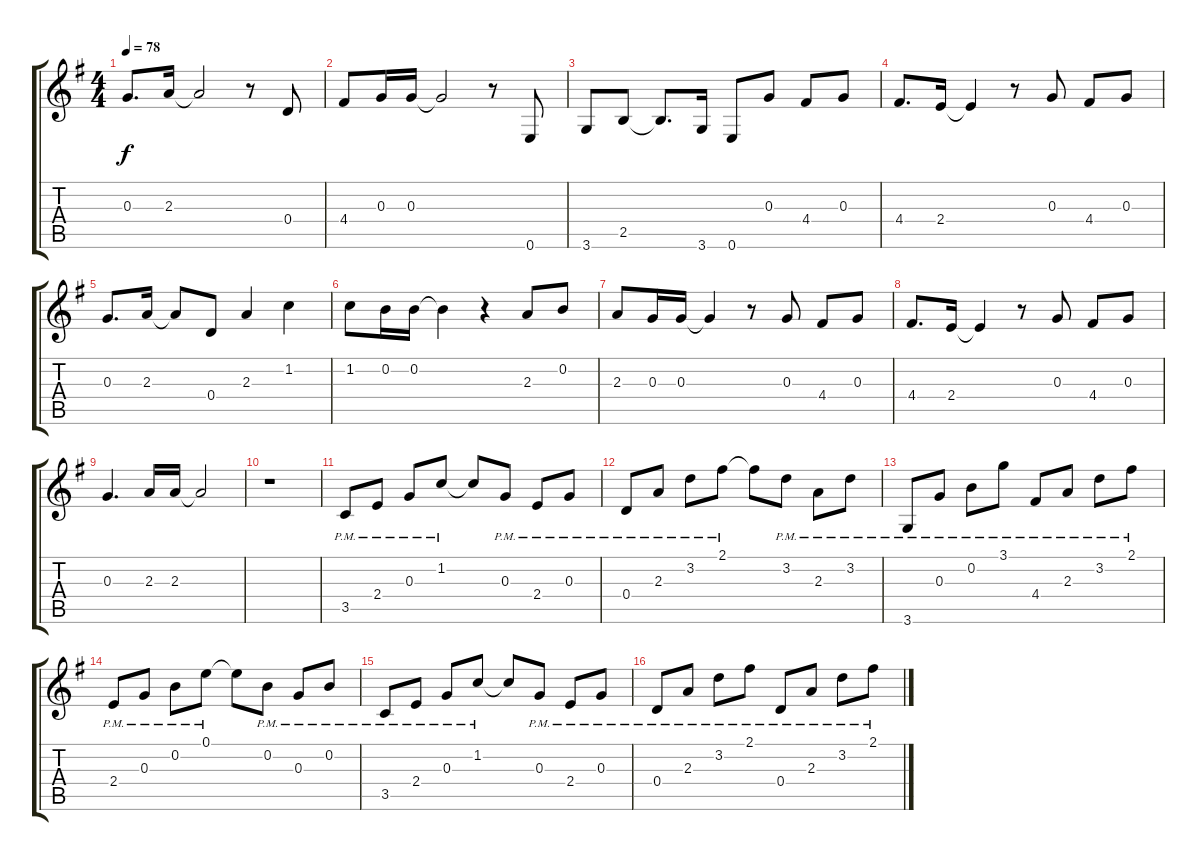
\track "" {instrument acousticguitarsteel}
\staff {score tabs}
\tuning (E4 B3 G3 D3 A2 E2) {hide}
\ts (4 4)
\tempo 78
\clef g2
\ks g
0.3.8{d dy f} 2.3.16 2.3{t}.2 r.8 0.4.8 |
4.4.8 0.3.16 0.3.16 0.3{t}.2 r.8 0.6.8 |
3.6.8 2.5.8 2.5{t}.8{d} 3.6.16 0.6.8 0.3.8 4.4.8 0.3.8 |
4.4.8{d} 2.4.16 2.4{t}.4 r.8 0.3.8 4.4.8 0.3.8 |
0.3.8{d} 2.3.16 2.3{t}.8 0.4.8 2.3.4 1.2.4 |
1.2.8 0.2.16 0.2.16 0.2{t}.4 r.4 2.3.8 0.2.8 |
2.3.8 0.3.16 0.3.16 0.3{t}.4 r.8 0.3.8 4.4.8 0.3.8 |
4.4.8{d} 2.4.16 2.4{t}.4 r.8 0.3.8 4.4.8 0.3.8 |
0.3.4{d} 2.3.16 2.3.16 2.3{t}.2 |
r.1 |
3.5{pm}.8 2.4{pm}.8 0.3{pm}.8 1.2{pm}.8 1.2{t}.8 0.3{pm}.8 2.4{pm}.8 0.3{pm}.8 |
0.4{pm}.8 2.3{pm}.8 3.2{pm}.8 2.1{pm}.8 2.1{t}.8 3.2{pm}.8 2.3{pm}.8 3.2{pm}.8 |
3.6{pm}.8 0.3{pm}.8 0.2{pm}.8 3.1{pm}.8 4.4{pm}.8 2.3{pm}.8 3.2{pm}.8 2.1{pm}.8 |
2.4{pm}.8 0.3{pm}.8 0.2{pm}.8 0.1{pm}.8 0.1{t}.8 0.2{pm}.8 0.3{pm}.8 0.2{pm}.8 |
3.5{pm}.8 2.4{pm}.8 0.3{pm}.8 1.2{pm}.8 1.2{t}.8 0.3{pm}.8 2.4{pm}.8 0.3{pm}.8 |
0.4{pm}.8 2.3{pm}.8 3.2{pm}.8 2.1{pm}.8 0.4{pm}.8 2.3{pm}.8 3.2{pm}.8 2.1{pm}.8
